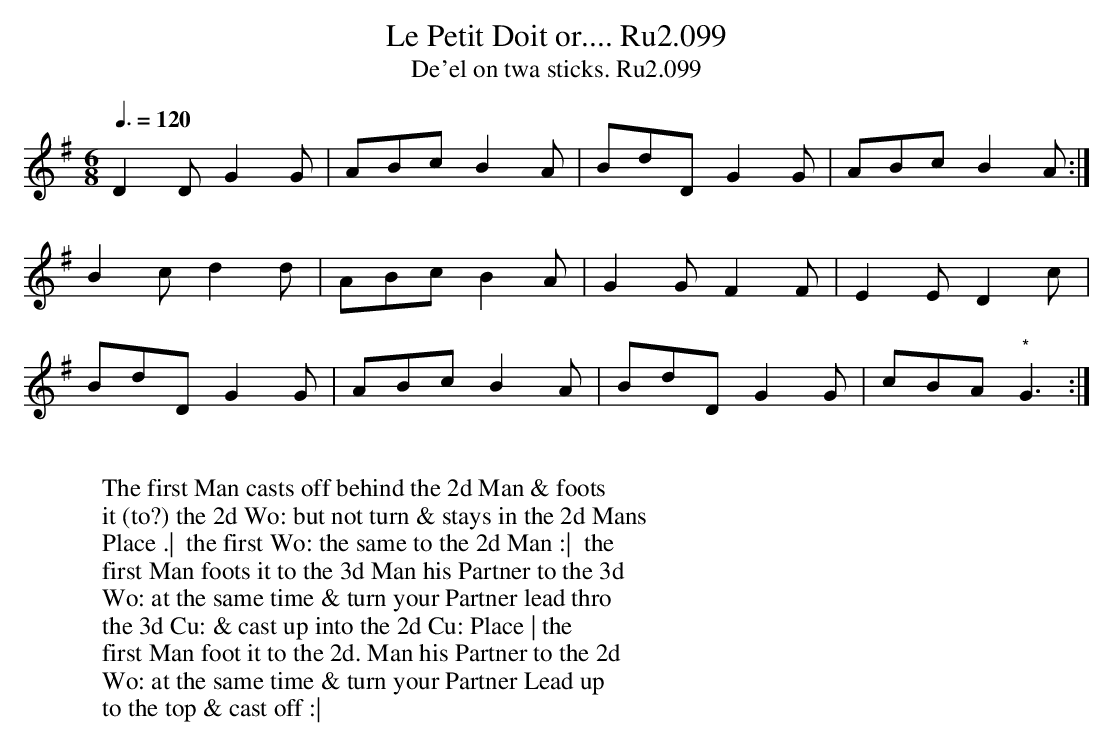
X:1
T:Le Petit Doit or.... Ru2.099
T:De'el on twa sticks. Ru2.099
L:1/8
M:6/8
Q:3/8=120
K:G
D2D G2G|ABc B2A|BdD G2G|ABc B2A :|
B2c d2d|ABc B2A|G2G F2F|E2E D2c|
BdD G2G|ABc B2A|BdD G2G|cBA "*"G3 :|
W:
W: The first Man casts off behind the 2d Man & foots
W: it (to?) the 2d Wo: but not turn & stays in the 2d Mans
W: Place .|  the first Wo: the same to the 2d Man :|  the
W: first Man foots it to the 3d Man his Partner to the 3d
W: Wo: at the same time & turn your Partner lead thro
W: the 3d Cu: & cast up into the 2d Cu: Place | the
W: first Man foot it to the 2d. Man his Partner to the 2d
W: Wo: at the same time & turn your Partner Lead up
W: to the top & cast off :|
